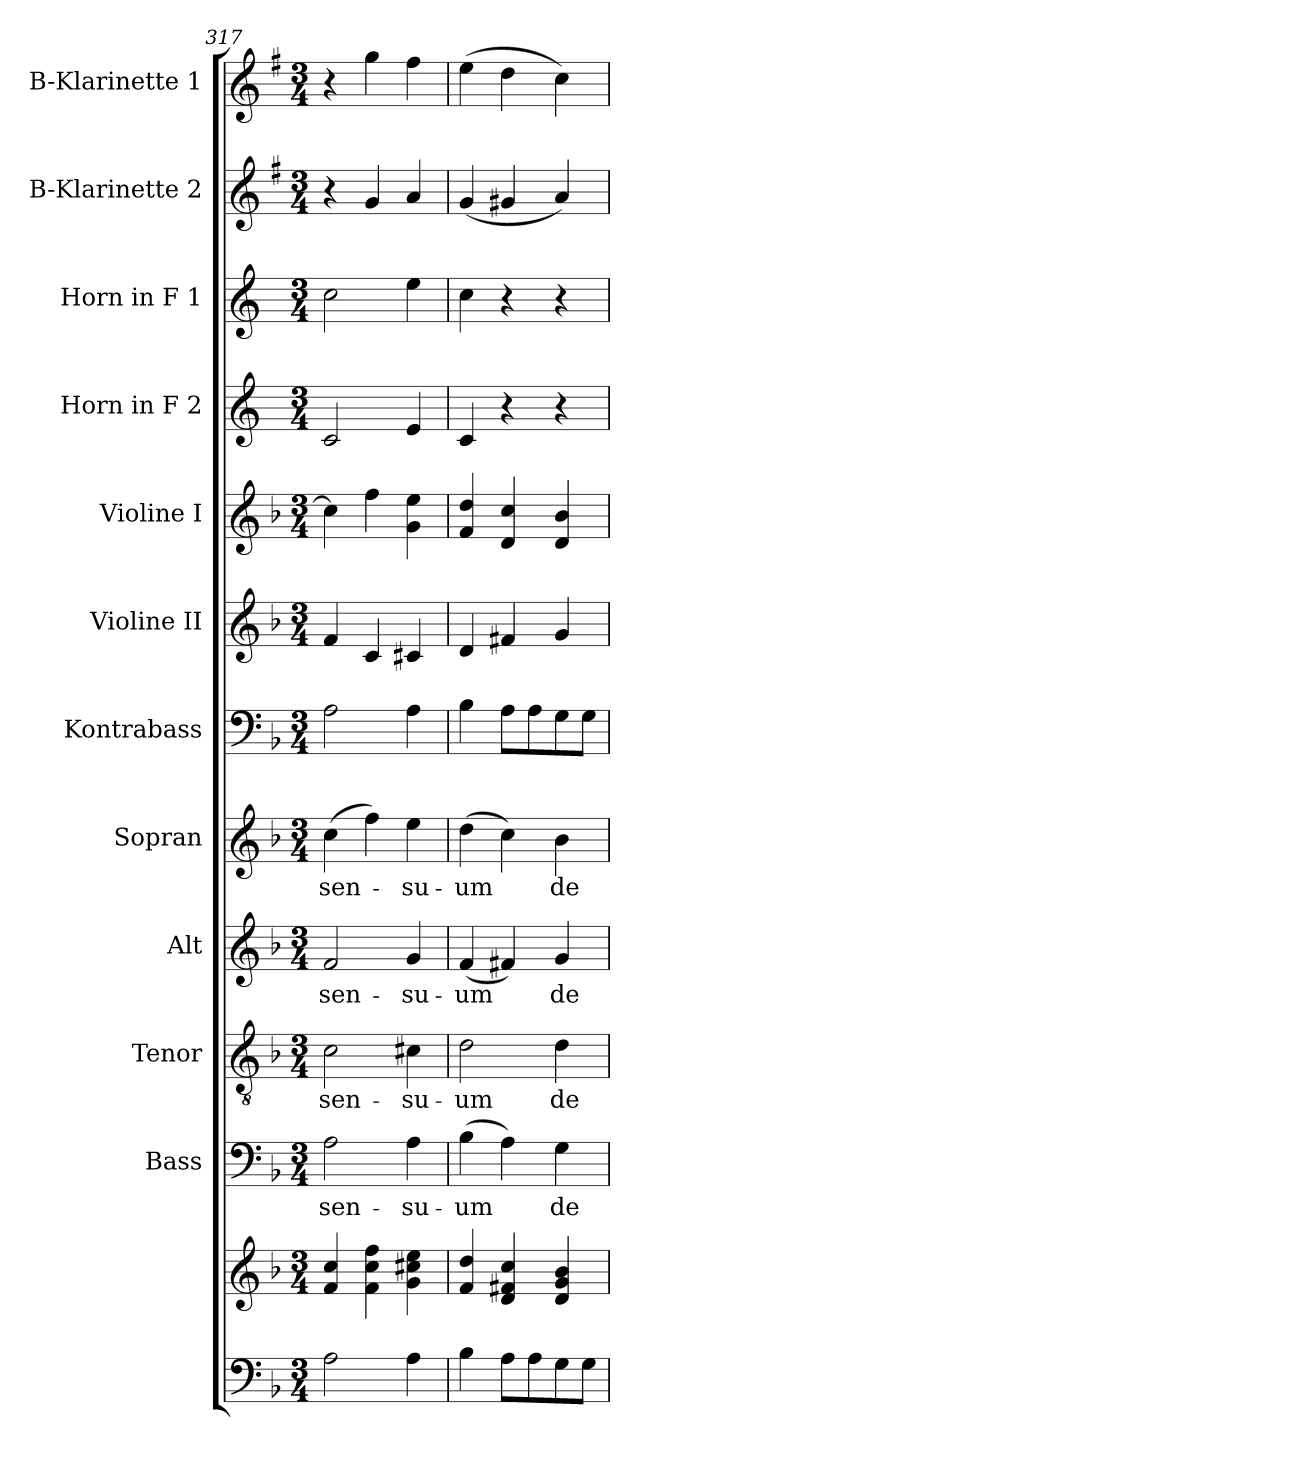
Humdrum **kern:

**kern	**kern	**kern	**text	**kern	**text	**kern	**text	**kern	**text	**kern	**kern	**kern	**kern	**kern	**kern	**kern
*part12	*part12	*part11	*part11	*part10	*part10	*part9	*part9	*part8	*part8	*part7	*part6	*part5	*part4	*part3	*part2	*part1
*staff13	*staff12	*staff11	*staff11	*staff10	*staff10	*staff9	*staff9	*staff8	*staff8	*staff7	*staff6	*staff5	*staff4	*staff3	*staff2	*staff1
*	*	*I"Bass	*	*I"Tenor	*	*I"Alt	*	*I"Sopran	*	*I"Kontrabass	*I"Violine II	*I"Violine I	*I"Horn in F 2	*I"Horn in F 1	*I"B-Klarinette 2	*I"B-Klarinette 1
*	*	*I'B.	*	*I'T.	*	*I'A.	*	*I'S.	*	*I'Kb.	*I'Vl. II	*I'Vl. I	*	*	*I'B Kl. 2	*I'B Kl. 1
*clefF4	*clefG2	*clefF4	*	*clefGv2	*	*clefG2	*	*clefG2	*	*clefF4	*clefG2	*clefG2	*clefG2	*clefG2	*clefG2	*clefG2
*	*	*	*	*	*	*	*	*	*	*ITrd7c12	*	*	*ITrd4c7	*ITrd4c7	*ITrd1c2	*ITrd1c2
*k[b-]	*k[b-]	*k[b-]	*	*k[b-]	*	*k[b-]	*	*k[b-]	*	*k[b-]	*k[b-]	*k[b-]	*k[b-]	*k[b-]	*k[b-]	*k[b-]
*F:	*F:	*F:	*	*F:	*	*F:	*	*F:	*	*F:	*F:	*F:	*F:	*F:	*F:	*F:
*M3/4	*M3/4	*M3/4	*	*M3/4	*	*M3/4	*	*M3/4	*	*M3/4	*M3/4	*M3/4	*M3/4	*M3/4	*M3/4	*M3/4
=317	=317	=317	=317	=317	=317	=317	=317	=317	=317	=317	=317	=317	=317	=317	=317	=317
!	!	!	!LO:LY:b	!	!LO:LY:b	!	!LO:LY:b	!	!LO:LY:b	!	!	!	!	!	!	!
2A\	4f/ 4cc/	2A\	sen-	2c\	sen-	2f/	sen-	(>4cc\	sen-	2AA\	4f/	4cc\]	2F/	2f\	4r	4r
.	4f\ 4cc\ 4ff\	.	.	.	.	.	.	4ff\)	.	.	4c/	4ff\	.	.	4f/	4ff\
!	!	!	!LO:LY:b	!	!LO:LY:b	!	!LO:LY:b	!	!LO:LY:b	!	!	!	!	!	!	!
4A\	4g\ 4cc#X\ 4ee\	4A\	-su-	4c#X\	-su-	4g/	-su-	4ee\	-su-	4AA\	4c#X/	4g\ 4ee\	4A/	4a\	4g/	4ee\
=318	=318	=318	=318	=318	=318	=318	=318	=318	=318	=318	=318	=318	=318	=318	=318	=318
!	!	!	!LO:LY:b	!	!LO:LY:b	!	!LO:LY:b	!	!LO:LY:b	!	!	!	!	!	!	!
4B-\	4f/ 4dd/	(>4B-\	-um	2d\	-um	(<4f/	-um	(>4dd\	-um	4BB-\	4d/	4f/ 4dd/	4F/	4f\	(<4f/	(>4dd\
8A\L	4d/ 4f#X/ 4cc/	4A\)	.	.	.	4f#X/)	.	4cc\)	.	8AA\L	4f#X/	4d/ 4cc/	4r	4r	4f#X/	4cc\
8A\	.	.	.	.	.	.	.	.	.	8AA\	.	.	.	.	.	.
!	!	!	!LO:LY:b	!	!LO:LY:b	!	!LO:LY:b	!	!LO:LY:b	!	!	!	!	!	!	!
8G\	4d/ 4g/ 4b-/	4G\	de-	4d\	de-	4g/	de-	4b-\	de-	8GG\	4g/	4d/ 4b-/	4r	4r	4g/)	4b-\)
8G\J	.	.	.	.	.	.	.	.	.	8GG\J	.	.	.	.	.	.
=	=	=	=	=	=	=	=	=	=	=	=	=	=	=	=	=
*-	*-	*-	*-	*-	*-	*-	*-	*-	*-	*-	*-	*-	*-	*-	*-	*-
